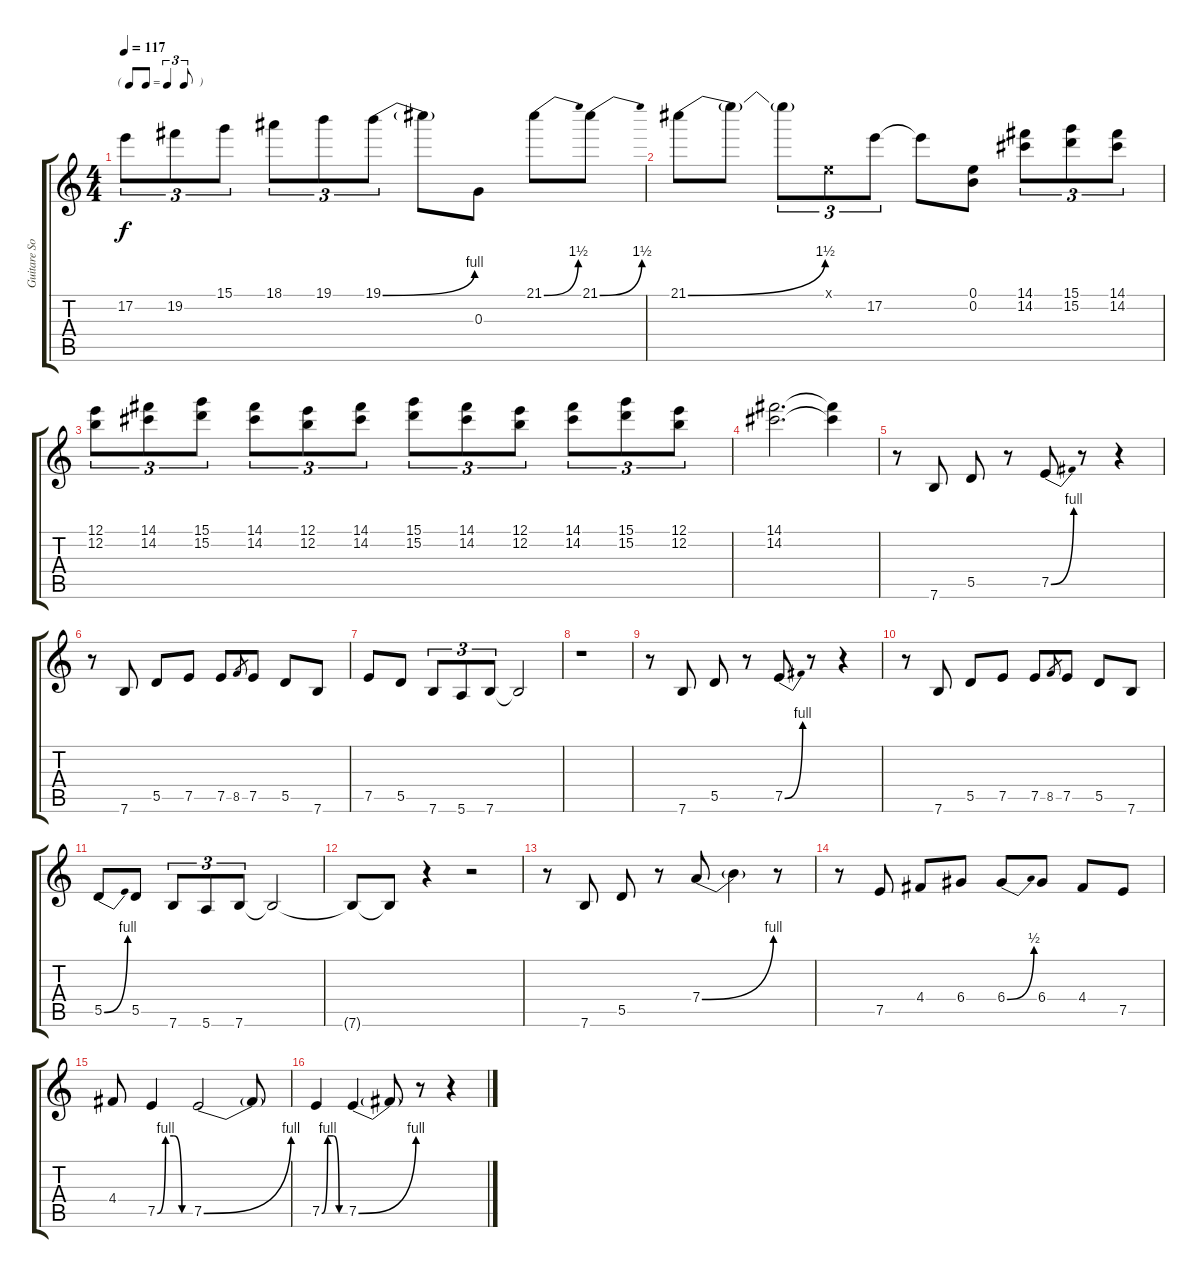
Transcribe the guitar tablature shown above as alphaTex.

\track ("Guitare Solo" "Guitare So") {instrument distortionguitar}
\staff {score tabs}
\tuning (E4 B3 G3 D3 A2 E2) {hide}
\ts (4 4)
\tf triplet8th
\tempo 117
\clef g2
\ks c
17.2.8{tu (3 2) dy f} 19.2.8{tu (3 2)} 15.1.8{tu (3 2)} 18.1.8{tu (3 2)} 19.1.8{tu (3 2)} 19.1{be (bend 0 0 60 4)}.8{tu (3 2)} 19.1{t}.8 0.3.8 21.1{be (bend 0 0 60 6)}.8 21.1{be (bend 0 0 60 6)}.8 |
21.1{be (bend 0 0 60 6)}.8 21.1{t}.8 21.1{t}.8{tu (3 2)} 0.1{x}.8{tu (3 2)} 17.2.8{tu (3 2)} 17.2{t}.8 (0.1 0.2).8 (14.1 14.2).8{tu (3 2)} (15.1 15.2).8{tu (3 2)} (14.1 14.2).8{tu (3 2)} |
(12.1 12.2).8{tu (3 2)} (14.1 14.2).8{tu (3 2)} (15.1 15.2).8{tu (3 2)} (14.1 14.2).8{tu (3 2)} (12.1 12.2).8{tu (3 2)} (14.1 14.2).8{tu (3 2)} (15.1 15.2).8{tu (3 2)} (14.1 14.2).8{tu (3 2)} (12.1 12.2).8{tu (3 2)} (14.1 14.2).8{tu (3 2)} (15.1 15.2).8{tu (3 2)} (12.1 12.2).8{tu (3 2)} |
(14.1 14.2).2{d} (14.1{t} 14.2{t}).4 |
r.8 7.6.8 5.5.8 r.8 7.5{be (bend 0 0 60 4)}.8 r.8 r.4 |
r.8 7.6.8 5.5.8 7.5.8 7.5.8 8.5.8{gr} 7.5.8 5.5.8 7.6.8 |
7.5.8 5.5.8 7.6.8{tu (3 2)} 5.6.8{tu (3 2)} 7.6.8{tu (3 2)} 7.6{t}.2 |
r.1 |
r.8 7.6.8 5.5.8 r.8 7.5{be (bend 0 0 60 4)}.8 r.8 r.4 |
r.8 7.6.8 5.5.8 7.5.8 7.5.8 8.5.8{gr} 7.5.8 5.5.8 7.6.8 |
5.5{be (bend 0 0 60 4)}.8 5.5.8 7.6.8{tu (3 2)} 5.6.8{tu (3 2)} 7.6.8{tu (3 2)} 7.6{t}.2 |
7.6{t}.8 7.6{t}.8 r.4 r.2 |
r.8 7.6.8 5.5.8 r.8 7.4{be (bend 0 0 60 4)}.8 7.4{t}.4 r.8 |
r.8 7.5.8 4.4.8 6.4.8 6.4{be (bend 0 0 60 2)}.8 6.4.8 4.4.8 7.5.8 |
4.4.8 7.5{be (custom 0 0 15 4 30 4 45 0 60 0)}.4 7.5{be (bend 0 0 60 4)}.2 7.5{t}.8 |
7.5{be (custom 0 0 15 4 30 4 45 0 60 0)}.4 7.5{be (bend 0 0 60 4)}.4 7.5{t}.8 r.8 r.4
